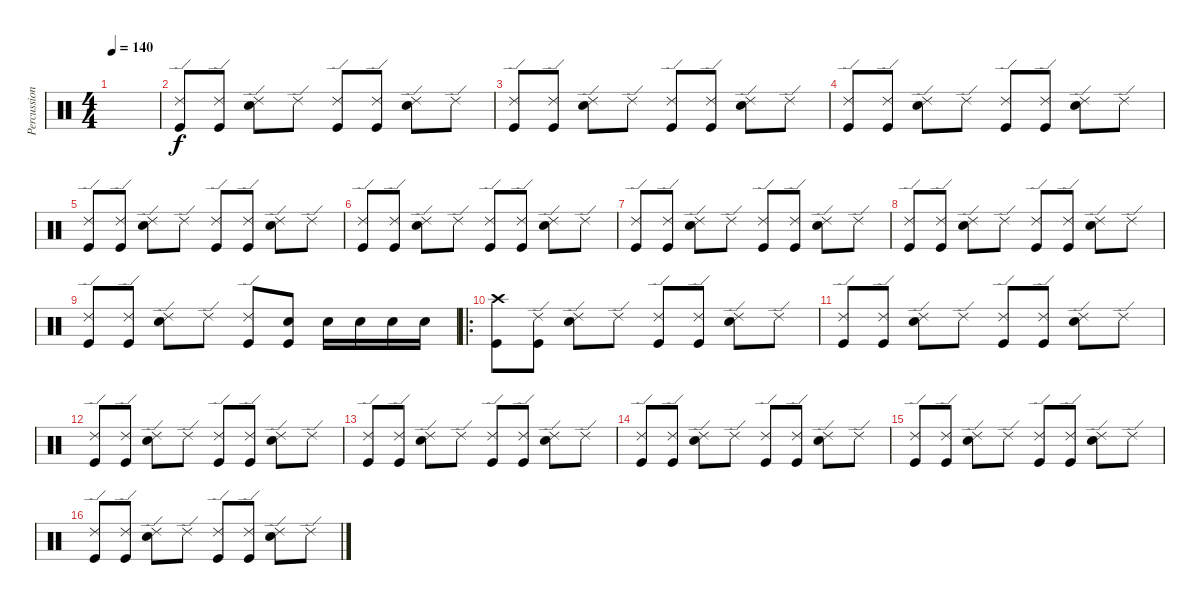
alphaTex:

\track ("Percussion" "Percussion") {instrument percussion}
\staff {score}
\articulation defaults
\ts (4 4)
\tempo 140
\clef neutral
\ks c
|
("Ride (edge) 2" "Kick (hit)").8 ("Ride (edge) 2" "Kick (hit)").8 ("Ride (edge) 2" "Snare (hit) 2").8 "Ride (edge) 2".8 ("Ride (edge) 2" "Kick (hit)").8 ("Ride (edge) 2" "Kick (hit)").8 ("Ride (edge) 2" "Snare (hit) 2").8 "Ride (edge) 2".8 |
("Ride (edge) 2" "Kick (hit)").8 ("Ride (edge) 2" "Kick (hit)").8 ("Ride (edge) 2" "Snare (hit) 2").8 "Ride (edge) 2".8 ("Ride (edge) 2" "Kick (hit)").8 ("Ride (edge) 2" "Kick (hit)").8 ("Ride (edge) 2" "Snare (hit) 2").8 "Ride (edge) 2".8 |
("Ride (edge) 2" "Kick (hit)").8 ("Ride (edge) 2" "Kick (hit)").8 ("Ride (edge) 2" "Snare (hit) 2").8 "Ride (edge) 2".8 ("Ride (edge) 2" "Kick (hit)").8 ("Ride (edge) 2" "Kick (hit)").8 ("Ride (edge) 2" "Snare (hit) 2").8 "Ride (edge) 2".8 |
("Ride (edge) 2" "Kick (hit)").8 ("Ride (edge) 2" "Kick (hit)").8 ("Ride (edge) 2" "Snare (hit) 2").8 "Ride (edge) 2".8 ("Ride (edge) 2" "Kick (hit)").8 ("Ride (edge) 2" "Kick (hit)").8 ("Ride (edge) 2" "Snare (hit) 2").8 "Ride (edge) 2".8 |
("Ride (edge) 2" "Kick (hit)").8 ("Ride (edge) 2" "Kick (hit)").8 ("Ride (edge) 2" "Snare (hit) 2").8 "Ride (edge) 2".8 ("Ride (edge) 2" "Kick (hit)").8 ("Ride (edge) 2" "Kick (hit)").8 ("Ride (edge) 2" "Snare (hit) 2").8 "Ride (edge) 2".8 |
("Ride (edge) 2" "Kick (hit)").8 ("Ride (edge) 2" "Kick (hit)").8 ("Ride (edge) 2" "Snare (hit) 2").8 "Ride (edge) 2".8 ("Ride (edge) 2" "Kick (hit)").8 ("Ride (edge) 2" "Kick (hit)").8 ("Ride (edge) 2" "Snare (hit) 2").8 "Ride (edge) 2".8 |
("Ride (edge) 2" "Kick (hit)").8 ("Ride (edge) 2" "Kick (hit)").8 ("Ride (edge) 2" "Snare (hit) 2").8 "Ride (edge) 2".8 ("Ride (edge) 2" "Kick (hit)").8 ("Ride (edge) 2" "Kick (hit)").8 ("Ride (edge) 2" "Snare (hit) 2").8 "Ride (edge) 2".8 |
("Ride (edge) 2" "Kick (hit)").8 ("Ride (edge) 2" "Kick (hit)").8 ("Ride (edge) 2" "Snare (hit) 2").8 "Ride (edge) 2".8 ("Ride (edge) 2" "Kick (hit)").8 ("Snare (hit) 2" "Kick (hit)").8 "Snare (hit) 2".16 "Snare (hit) 2".16 "Snare (hit) 2".16 "Snare (hit) 2".16 |
\ro
("Crash high (hit)" "Kick (hit)").8 ("Ride (edge) 2" "Kick (hit)").8 ("Ride (edge) 2" "Snare (hit) 2").8 "Ride (edge) 2".8 ("Ride (edge) 2" "Kick (hit)").8 ("Ride (edge) 2" "Kick (hit)").8 ("Ride (edge) 2" "Snare (hit) 2").8 "Ride (edge) 2".8 |
("Ride (edge) 2" "Kick (hit)").8 ("Ride (edge) 2" "Kick (hit)").8 ("Ride (edge) 2" "Snare (hit) 2").8 "Ride (edge) 2".8 ("Ride (edge) 2" "Kick (hit)").8 ("Ride (edge) 2" "Kick (hit)").8 ("Ride (edge) 2" "Snare (hit) 2").8 "Ride (edge) 2".8 |
("Ride (edge) 2" "Kick (hit)").8 ("Ride (edge) 2" "Kick (hit)").8 ("Ride (edge) 2" "Snare (hit) 2").8 "Ride (edge) 2".8 ("Ride (edge) 2" "Kick (hit)").8 ("Ride (edge) 2" "Kick (hit)").8 ("Ride (edge) 2" "Snare (hit) 2").8 "Ride (edge) 2".8 |
("Ride (edge) 2" "Kick (hit)").8 ("Ride (edge) 2" "Kick (hit)").8 ("Ride (edge) 2" "Snare (hit) 2").8 "Ride (edge) 2".8 ("Ride (edge) 2" "Kick (hit)").8 ("Ride (edge) 2" "Kick (hit)").8 ("Ride (edge) 2" "Snare (hit) 2").8 "Ride (edge) 2".8 |
("Ride (edge) 2" "Kick (hit)").8 ("Ride (edge) 2" "Kick (hit)").8 ("Ride (edge) 2" "Snare (hit) 2").8 "Ride (edge) 2".8 ("Ride (edge) 2" "Kick (hit)").8 ("Ride (edge) 2" "Kick (hit)").8 ("Ride (edge) 2" "Snare (hit) 2").8 "Ride (edge) 2".8 |
("Ride (edge) 2" "Kick (hit)").8 ("Ride (edge) 2" "Kick (hit)").8 ("Ride (edge) 2" "Snare (hit) 2").8 "Ride (edge) 2".8 ("Ride (edge) 2" "Kick (hit)").8 ("Ride (edge) 2" "Kick (hit)").8 ("Ride (edge) 2" "Snare (hit) 2").8 "Ride (edge) 2".8 |
("Ride (edge) 2" "Kick (hit)").8 ("Ride (edge) 2" "Kick (hit)").8 ("Ride (edge) 2" "Snare (hit) 2").8 "Ride (edge) 2".8 ("Ride (edge) 2" "Kick (hit)").8 ("Ride (edge) 2" "Kick (hit)").8 ("Ride (edge) 2" "Snare (hit) 2").8 "Ride (edge) 2".8
